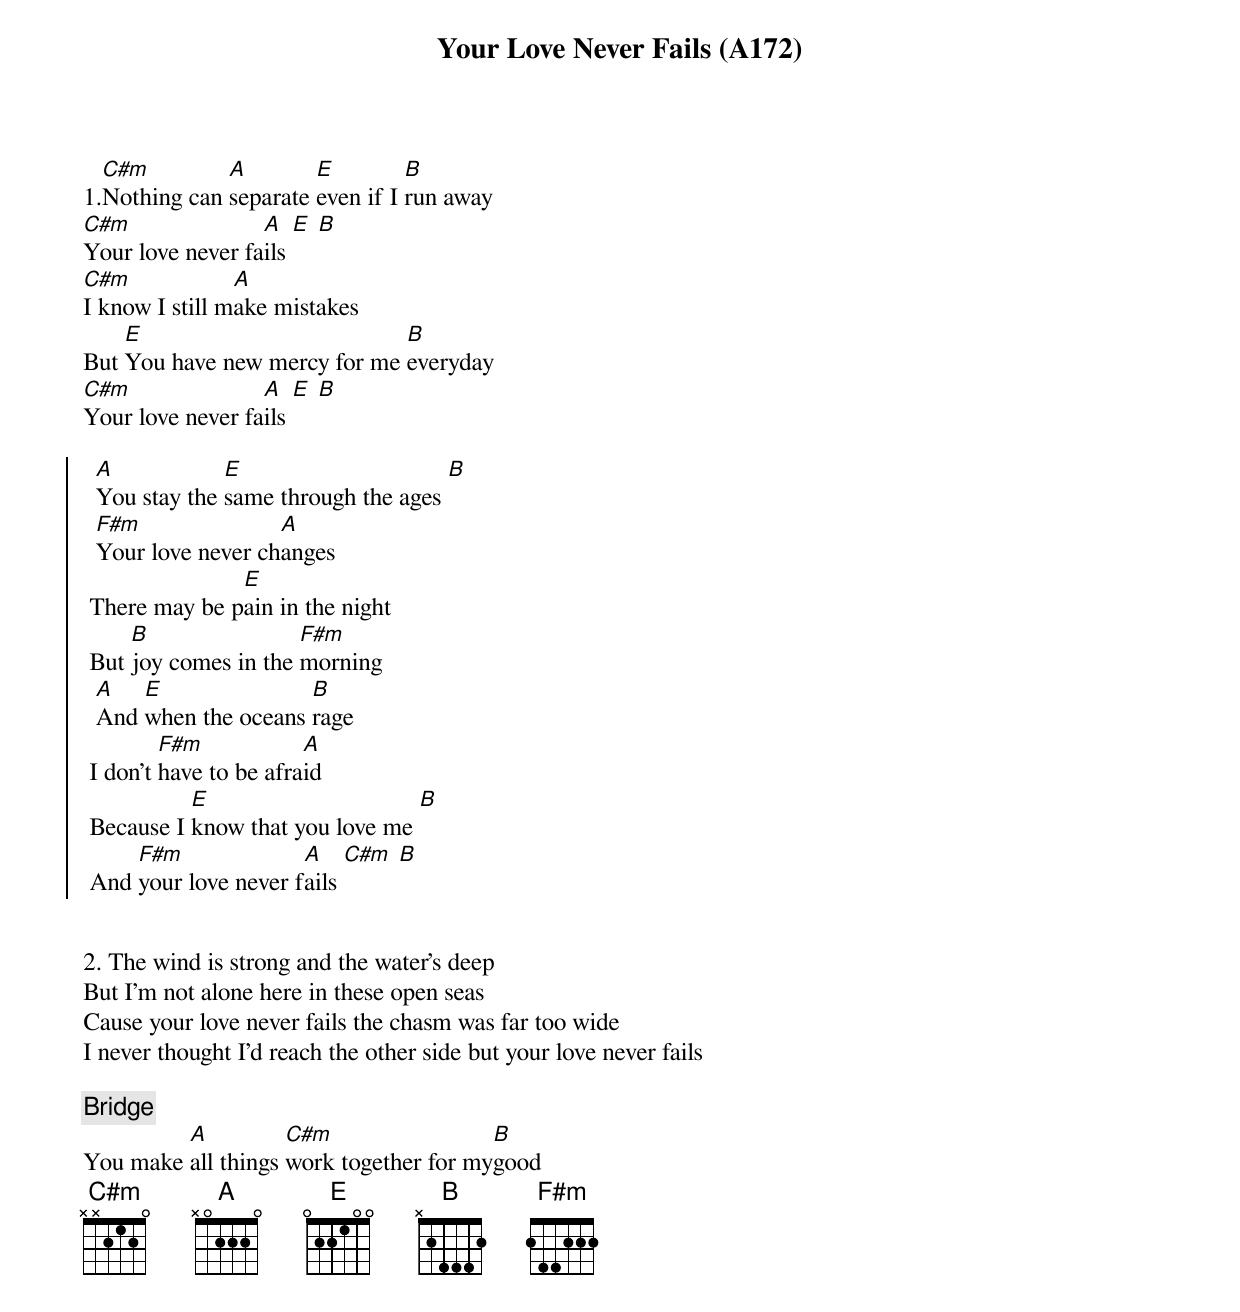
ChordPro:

{title: Your Love Never Fails (A172)}
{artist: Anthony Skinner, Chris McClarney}

1.[C#m]Nothing can [A]separate [E]even if I [B]run away
[C#m]Your love never fa[A]ils [E] [B]
[C#m]I know I still m[A]ake mistakes
But [E]You have new mercy for me [B]everyday
[C#m]Your love never fa[A]ils [E] [B]

{soc}
  [A]You stay the [E]same through the ages [B]
  [F#m]Your love never ch[A]anges
 There may be p[E]ain in the night
 But [B]joy comes in the [F#m]morning
  [A]And [E]when the oceans [B]rage
 I don't [F#m]have to be afra[A]id
 Because I [E]know that you love me [B]
 And [F#m]your love never f[A]ails [C#m] [B]
 {eoc}


2. The wind is strong and the water's deep
But I'm not alone here in these open seas
Cause your love never fails the chasm was far too wide
I never thought I'd reach the other side but your love never fails

{comment: Bridge}
You make [A]all things [C#m]work together for my[B]good
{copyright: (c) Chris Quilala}
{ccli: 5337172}
